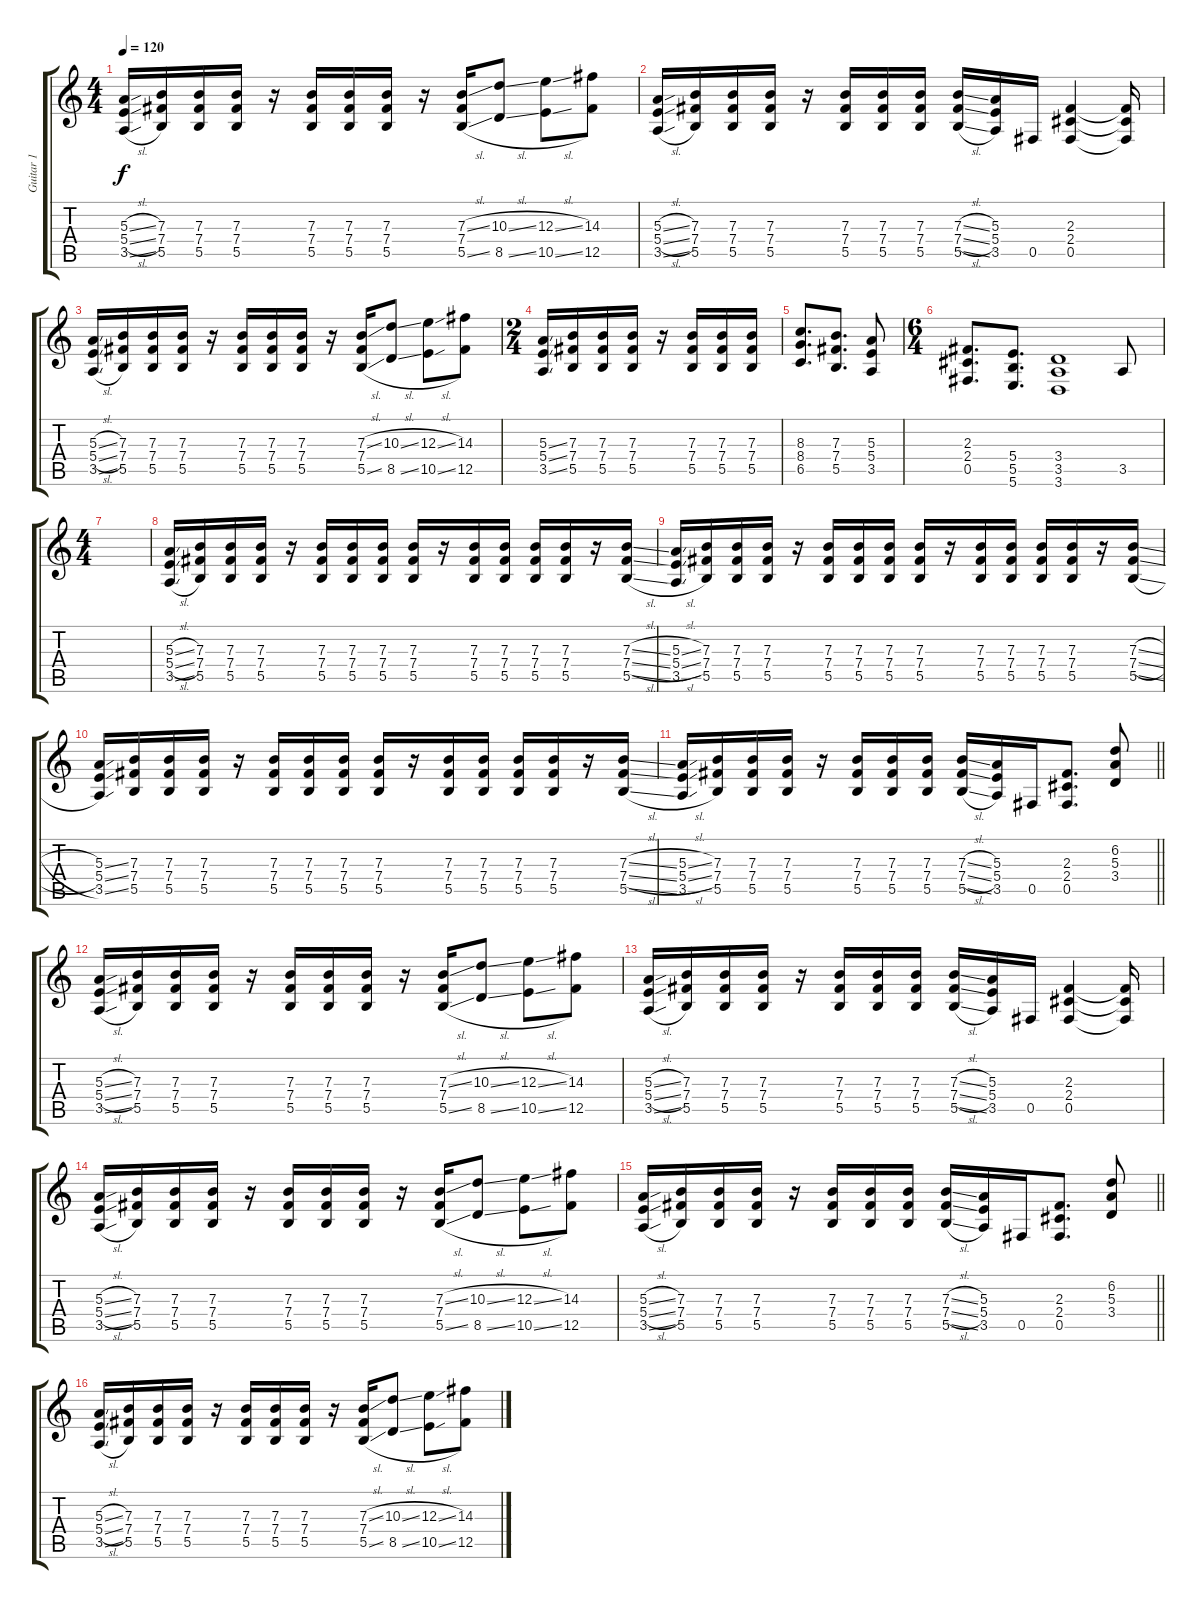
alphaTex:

\track ("Guitar 1" "Guitar 1") {instrument distortionguitar}
\staff {score tabs}
\tuning (Db4 Ab3 E3 B2 Gb2 B1) {hide}
\ts (4 4)
\tempo 120
\clef g2
\ks c
(5.3{sl} 5.4{sl} 3.5{sl}).16{dy f} (7.3 7.4 5.5).16 (7.3 7.4 5.5).16 (7.3 7.4 5.5).16 r.16 (7.3 7.4 5.5).16 (7.3 7.4 5.5).16 (7.3 7.4 5.5).16 r.16 (7.3{sl} 7.4 5.5{sl}).16 (10.3{sl} 8.5{sl}).8 (12.3{sl} 10.5{sl}).8 (14.3 12.5).8 |
(5.3{sl} 5.4{sl} 3.5{sl}).16 (7.3 7.4 5.5).16 (7.3 7.4 5.5).16 (7.3 7.4 5.5).16 r.16 (7.3 7.4 5.5).16 (7.3 7.4 5.5).16 (7.3 7.4 5.5).16 (7.3{sl} 7.4{sl} 5.5{sl}).16 (5.3 5.4 3.5).16 0.5.16 (2.3 2.4 0.5).4 (2.3{t} 2.4{t} 0.5{t}).16 |
(5.3{sl} 5.4{sl} 3.5{sl}).16 (7.3 7.4 5.5).16 (7.3 7.4 5.5).16 (7.3 7.4 5.5).16 r.16 (7.3 7.4 5.5).16 (7.3 7.4 5.5).16 (7.3 7.4 5.5).16 r.16 (7.3{sl} 7.4 5.5{sl}).16 (10.3{sl} 8.5{sl}).8 (12.3{sl} 10.5{sl}).8 (14.3 12.5).8 |
\ts (2 4)
(5.3{ss} 5.4{ss} 3.5{ss}).16 (7.3 7.4 5.5).16 (7.3 7.4 5.5).16 (7.3 7.4 5.5).16 r.16 (7.3 7.4 5.5).16 (7.3 7.4 5.5).16 (7.3 7.4 5.5).16 |
(8.3 8.4 6.5).8{d} (7.3 7.4 5.5).8{d} (5.3 5.4 3.5).8 |
\ts (6 4)
(2.3 2.4 0.5).8{d} (5.4 5.5 5.6).8{d} (3.4 3.5 3.6).1 3.5.8 |
\ts (4 4)
|
(5.3{sl} 5.4{sl} 3.5{sl}).16 (7.3 7.4 5.5).16 (7.3 7.4 5.5).16 (7.3 7.4 5.5).16 r.16 (7.3 7.4 5.5).16 (7.3 7.4 5.5).16 (7.3 7.4 5.5).16 (7.3 7.4 5.5).16 r.16 (7.3 7.4 5.5).16 (7.3 7.4 5.5).16 (7.3 7.4 5.5).16 (7.3 7.4 5.5).16 r.16 (7.3{sl} 7.4{sl} 5.5{sl}).16 |
(5.3{sl} 5.4{sl} 3.5{sl}).16 (7.3 7.4 5.5).16 (7.3 7.4 5.5).16 (7.3 7.4 5.5).16 r.16 (7.3 7.4 5.5).16 (7.3 7.4 5.5).16 (7.3 7.4 5.5).16 (7.3 7.4 5.5).16 r.16 (7.3 7.4 5.5).16 (7.3 7.4 5.5).16 (7.3 7.4 5.5).16 (7.3 7.4 5.5).16 r.16 (7.3{sl} 7.4{sl} 5.5{sl}).16 |
(5.3{ss} 5.4{ss} 3.5{ss}).16 (7.3 7.4 5.5).16 (7.3 7.4 5.5).16 (7.3 7.4 5.5).16 r.16 (7.3 7.4 5.5).16 (7.3 7.4 5.5).16 (7.3 7.4 5.5).16 (7.3 7.4 5.5).16 r.16 (7.3 7.4 5.5).16 (7.3 7.4 5.5).16 (7.3 7.4 5.5).16 (7.3 7.4 5.5).16 r.16 (7.3{sl} 7.4{sl} 5.5{sl}).16 |
\barLineRight lightlight
(5.3{sl} 5.4{sl} 3.5{sl}).16 (7.3 7.4 5.5).16 (7.3 7.4 5.5).16 (7.3 7.4 5.5).16 r.16 (7.3 7.4 5.5).16 (7.3 7.4 5.5).16 (7.3 7.4 5.5).16 (7.3{sl} 7.4{sl} 5.5{sl}).16 (5.3 5.4 3.5).16 0.5.16 (2.3 2.4 0.5).8{d} (6.2 5.3 3.4).8 |
\section ("" "")
(5.3{sl} 5.4{sl} 3.5{sl}).16 (7.3 7.4 5.5).16 (7.3 7.4 5.5).16 (7.3 7.4 5.5).16 r.16 (7.3 7.4 5.5).16 (7.3 7.4 5.5).16 (7.3 7.4 5.5).16 r.16 (7.3{sl} 7.4 5.5{sl}).16 (10.3{sl} 8.5{sl}).8 (12.3{sl} 10.5{sl}).8 (14.3 12.5).8 |
(5.3{sl} 5.4{sl} 3.5{sl}).16 (7.3 7.4 5.5).16 (7.3 7.4 5.5).16 (7.3 7.4 5.5).16 r.16 (7.3 7.4 5.5).16 (7.3 7.4 5.5).16 (7.3 7.4 5.5).16 (7.3{sl} 7.4{sl} 5.5{sl}).16 (5.3 5.4 3.5).16 0.5.16 (2.3 2.4 0.5).4 (2.3{t} 2.4{t} 0.5{t}).16 |
(5.3{sl} 5.4{sl} 3.5{sl}).16 (7.3 7.4 5.5).16 (7.3 7.4 5.5).16 (7.3 7.4 5.5).16 r.16 (7.3 7.4 5.5).16 (7.3 7.4 5.5).16 (7.3 7.4 5.5).16 r.16 (7.3{sl} 7.4 5.5{sl}).16 (10.3{sl} 8.5{sl}).8 (12.3{sl} 10.5{sl}).8 (14.3 12.5).8 |
\barLineRight lightlight
(5.3{sl} 5.4{sl} 3.5{sl}).16 (7.3 7.4 5.5).16 (7.3 7.4 5.5).16 (7.3 7.4 5.5).16 r.16 (7.3 7.4 5.5).16 (7.3 7.4 5.5).16 (7.3 7.4 5.5).16 (7.3{sl} 7.4{sl} 5.5{sl}).16 (5.3 5.4 3.5).16 0.5.16 (2.3 2.4 0.5).8{d} (6.2 5.3 3.4).8 |
(5.3{sl} 5.4{sl} 3.5{sl}).16 (7.3 7.4 5.5).16 (7.3 7.4 5.5).16 (7.3 7.4 5.5).16 r.16 (7.3 7.4 5.5).16 (7.3 7.4 5.5).16 (7.3 7.4 5.5).16 r.16 (7.3{sl} 7.4 5.5{sl}).16 (10.3{sl} 8.5{sl}).8 (12.3{sl} 10.5{sl}).8 (14.3 12.5).8
